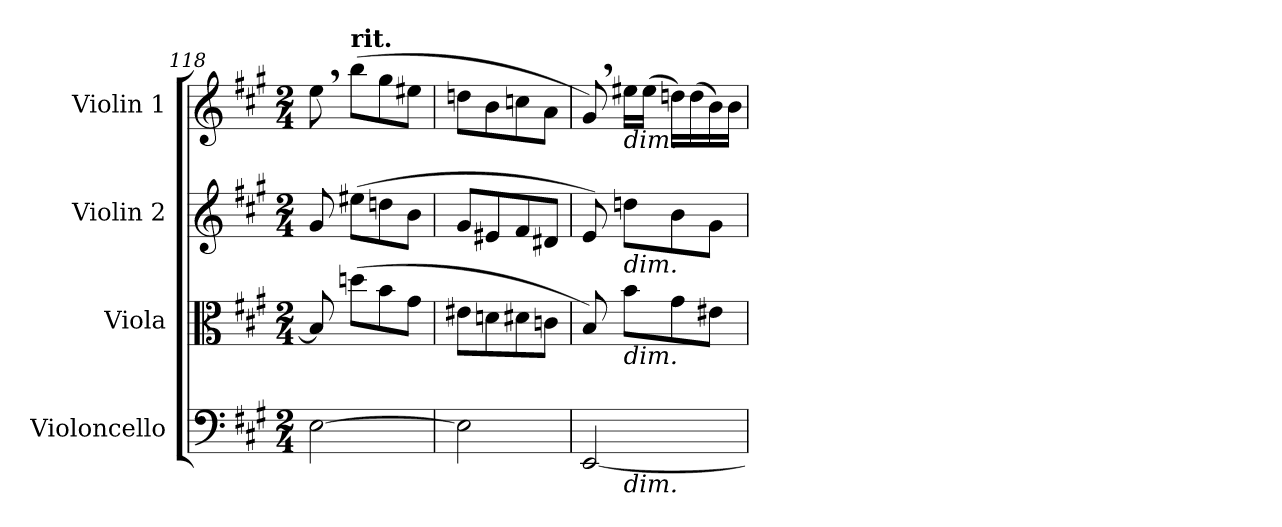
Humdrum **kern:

**kern	**kern	**kern	**kern
*part4	*part3	*part2	*part1
*staff4	*staff3	*staff2	*staff1
*I"Violoncello	*I"Viola	*I"Violin 2	*I"Violin 1
*I'Vc	*I'Vla	*I'Vln	*I'Vln
*clefF4	*clefC3	*clefG2	*clefG2
*k[f#c#g#]	*k[f#c#g#]	*k[f#c#g#]	*k[f#c#g#]
*M2/4	*M2/4	*M2/4	*M2/4
=118	=118	=118	=118
[2E\	8B/]	8g#/	8ee,\
!	!	!	!LO:TX:a:B:t=rit.
.	(8ddn\L	(8ee#X\L	(8bb\L
.	8b\	8ddn\	8gg#\
.	8g#\J	8b\J	8ee#X\J
!!LO:LB:g=z
=119	=119	=119	=119
2E\]	8e#X\L	8g#/L	8ddn\L
.	8dn\	8e#X/	8b\
.	8d#X\	8f#/	8ccn\
.	8cn\J	8d#X/J	8a\J
=120	=120	=120	=120
*^	*	*	*
[2EE/	8ryy	8B/)	8e/)	8g#,/)
!	!	!	!	!LO:TX:b:i:t=dim.
!	!	!	!LO:TX:b:i:t=dim.	!
!	!	!LO:TX:b:i:t=dim.	!	!
!	!LO:TX:b:i:t=dim.	!	!	!
.	8ryy	8b\L	8ddn\L	16ee#X\LL
.	.	.	.	(16ee#\JJ
.	4ryy	8g#\	8b\	16ddn\LL)
.	.	.	.	(16dd\
.	.	8e#X\J	8g#\J	16b\)
.	.	.	.	16b\JJ
*v	*v	*	*	*
=	=	=	=
*-	*-	*-	*-
